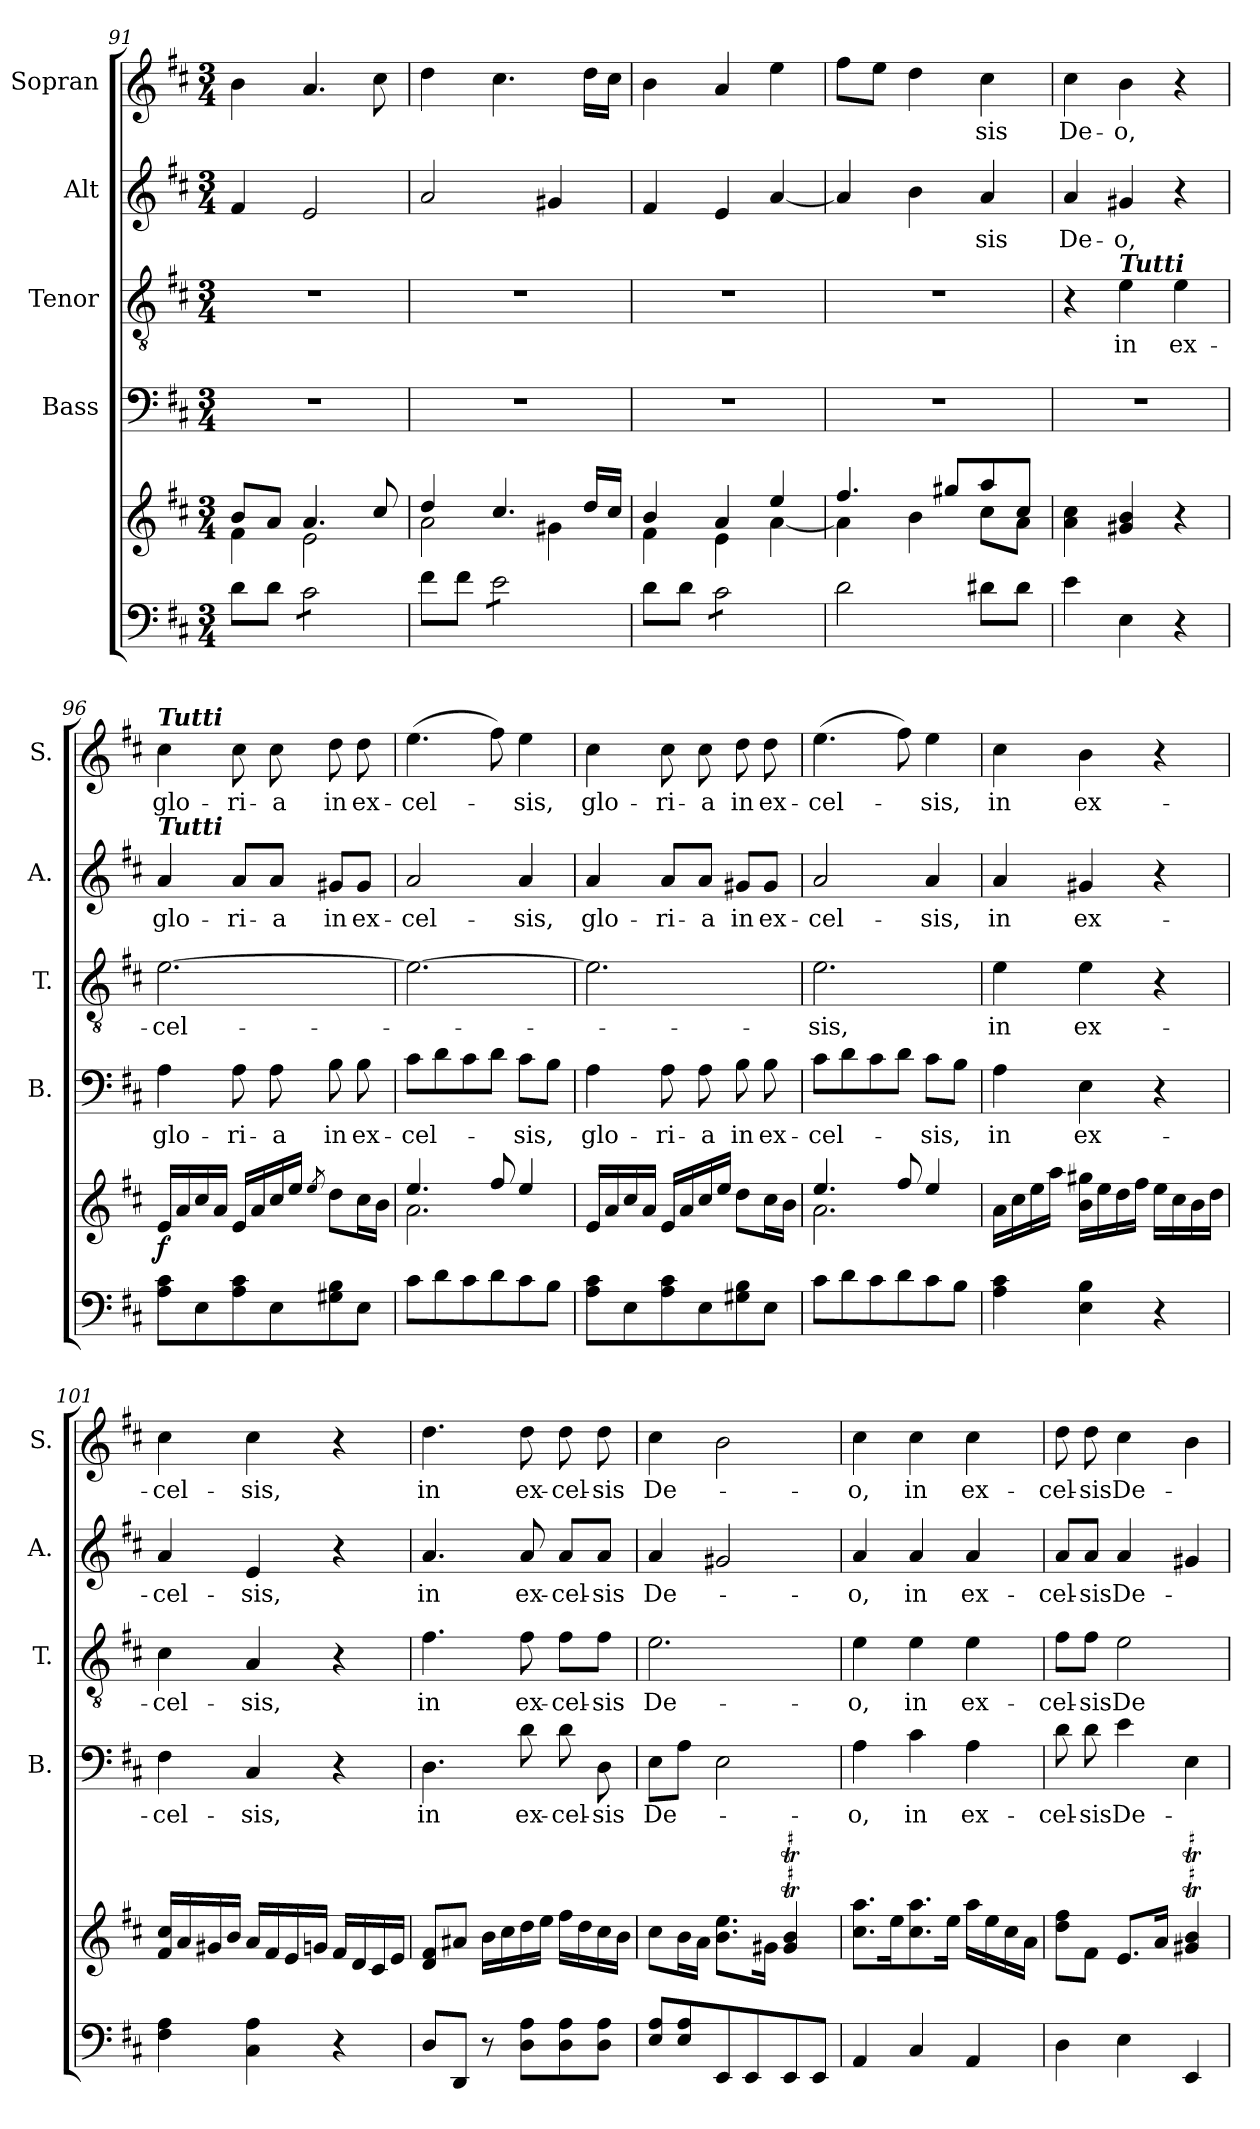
**kern	**kern	**dynam	**kern	**text	**kern	**text	**kern	**text	**kern	**text
*part5	*part5	*part5	*part4	*part4	*part3	*part3	*part2	*part2	*part1	*part1
*staff6	*staff5	*staff5/6	*staff4	*staff4	*staff3	*staff3	*staff2	*staff2	*staff1	*staff1
*	*	*	*I"Bass	*	*I"Tenor	*	*I"Alt	*	*I"Sopran	*
*	*	*	*I'B.	*	*I'T.	*	*I'A.	*	*I'S.	*
*clefF4	*clefG2	*	*clefF4	*	*clefGv2	*	*clefG2	*	*clefG2	*
*k[f#c#]	*k[f#c#]	*	*k[f#c#]	*	*k[f#c#]	*	*k[f#c#]	*	*k[f#c#]	*
*D:	*D:	*	*D:	*	*D:	*	*D:	*	*D:	*
*M3/4	*M3/4	*	*M3/4	*	*M3/4	*	*M3/4	*	*M3/4	*
=91	=91	=91	=91	=91	=91	=91	=91	=91	=91	=91
*	*^	*	*	*	*	*	*	*	*	*
8d\L	8b/L	4f#\	.	2.r	.	2.r	.	4f#/	.	4b\	.
8d\J	8a/J	.	.	.	.	.	.	.	.	.	.
*tremolo	*	*	*	*	*	*	*	*	*	*	*
8c#\L	4.a/	2e\	.	.	.	.	.	2e/	.	4.a/	.
8c#\	.	.	.	.	.	.	.	.	.	.	.
8c#\	.	.	.	.	.	.	.	.	.	.	.
8c#\J	8cc#/	.	.	.	.	.	.	.	.	8cc#\	.
*Xtremolo	*	*	*	*	*	*	*	*	*	*	*
=92	=92	=92	=92	=92	=92	=92	=92	=92	=92	=92	=92
8f#\L	4dd/	2a\	.	2.r	.	2.r	.	2a/	.	4dd\	.
8f#\J	.	.	.	.	.	.	.	.	.	.	.
*tremolo	*	*	*	*	*	*	*	*	*	*	*
8e\L	4.cc#/	.	.	.	.	.	.	.	.	4.cc#\	.
8e\	.	.	.	.	.	.	.	.	.	.	.
8e\	.	4g#X\	.	.	.	.	.	4g#X/	.	.	.
8e\J	16dd/LL	.	.	.	.	.	.	.	.	16dd\LL	.
*Xtremolo	*	*	*	*	*	*	*	*	*	*	*
.	16cc#/JJ	.	.	.	.	.	.	.	.	16cc#\JJ	.
!!LO:PB:g=z
=93	=93	=93	=93	=93	=93	=93	=93	=93	=93	=93	=93
8d\L	4b/	4f#\	.	2.r	.	2.r	.	4f#/	.	4b\	.
8d\J	.	.	.	.	.	.	.	.	.	.	.
*tremolo	*	*	*	*	*	*	*	*	*	*	*
8c#\L	4a/	4e\	.	.	.	.	.	4e/	.	4a/	.
8c#\	.	.	.	.	.	.	.	.	.	.	.
8c#\	4ee/	[<4a\	.	.	.	.	.	[4a/	.	4ee\	.
8c#\J	.	.	.	.	.	.	.	.	.	.	.
*Xtremolo	*	*	*	*	*	*	*	*	*	*	*
=94	=94	=94	=94	=94	=94	=94	=94	=94	=94	=94	=94
2d\	4.ff#/	4a\]	.	2.r	.	2.r	.	4a/]	.	8ff#\L	.
.	.	.	.	.	.	.	.	.	.	8ee\J	.
.	.	4b\	.	.	.	.	.	4b\	.	4dd\	.
.	8gg#X/L	.	.	.	.	.	.	.	.	.	.
!	!	!	!	!	!	!	!	!	!LO:LY:b	!	!LO:LY:b
8d#X\L	8aa/	8cc#\L	.	.	.	.	.	4a/	-sis	4cc#\	-sis
8d#\J	8cc#/J	8a\J	.	.	.	.	.	.	.	.	.
=95	=95	=95	=95	=95	=95	=95	=95	=95	=95	=95	=95
!	!	!	!	!	!	!	!	!	!LO:LY:b	!	!LO:LY:b
*	*v	*v	*	*	*	*	*	*	*	*	*
4e\	4a\ 4cc#\	.	2.r	.	4r	.	4a/	De-	4cc#\	De-
!	!	!	!	!	!LO:TX:a:Bi:t=Tutti	!	!	!	!	!
!	!	!	!	!	!	!LO:LY:b	!	!LO:LY:b	!	!LO:LY:b
4E\	4g#X/ 4b/	.	.	.	4e\	in	4g#X/	-o,	4b\	-o,
!	!	!	!	!	!	!LO:LY:b	!	!	!	!
4r	4r	.	.	.	4e\	ex-	4r	.	4r	.
=96	=96	=96	=96	=96	=96	=96	=96	=96	=96	=96
!	!	!	!	!	!	!	!	!	!LO:TX:a:Bi:t=Tutti	!
!	!	!	!	!	!	!	!LO:TX:a:Bi:t=Tutti	!	!	!
!	!	!LO:DY:b	!	!LO:LY:b	!	!LO:LY:b	!	!LO:LY:b	!	!LO:LY:b
8A\ 8c#\L	16e/LL	f	4A\	glo-	[2.e\	-cel-	4a/	glo-	4cc#\	glo-
.	16a/	.	.	.	.	.	.	.	.	.
8E\	16cc#/	.	.	.	.	.	.	.	.	.
.	16a/JJ	.	.	.	.	.	.	.	.	.
!	!	!	!	!LO:LY:b	!	!	!	!LO:LY:b	!	!LO:LY:b
8A\ 8c#\	16e/LL	.	8A\	-ri-	.	.	8a/L	-ri-	8cc#\	-ri-
.	16a/	.	.	.	.	.	.	.	.	.
!	!	!	!	!LO:LY:b	!	!	!	!LO:LY:b	!	!LO:LY:b
8E\	16cc#/	.	8A\	-a	.	.	8a/J	-a	8cc#\	-a
.	16ee/JJ	.	.	.	.	.	.	.	.	.
.	8qee/	.	.	.	.	.	.	.	.	.
!	!	!	!	!LO:LY:b	!	!	!	!LO:LY:b	!	!LO:LY:b
8G#X\ 8B\	8dd\L	.	8B\	in	.	.	8g#X/L	in	8dd\	in
!	!	!	!	!LO:LY:b	!	!	!	!LO:LY:b	!	!LO:LY:b
8E\J	16cc#\L	.	8B\	ex-	.	.	8g#/J	ex-	8dd\	ex-
.	16b\JJ	.	.	.	.	.	.	.	.	.
=97	=97	=97	=97	=97	=97	=97	=97	=97	=97	=97
*	*^	*	*	*	*	*	*	*	*	*
!	!	!	!	!	!LO:LY:b	!	!	!	!LO:LY:b	!	!LO:LY:b
8c#\L	4.ee/	2.a\	.	8c#\L	-cel-	2.e\_	.	2a/	-cel-	(>4.ee\	-cel-
8d\	.	.	.	8d\	.	.	.	.	.	.	.
8c#\	.	.	.	8c#\	.	.	.	.	.	.	.
8d\	8ff#/	.	.	8d\J	.	.	.	.	.	8ff#\)	.
!	!	!	!	!	!LO:LY:b	!	!	!	!LO:LY:b	!	!LO:LY:b
8c#\	4ee/	.	.	8c#\L	-sis,	.	.	4a/	-sis,	4ee\	-sis,
8B\J	.	.	.	8B\J	.	.	.	.	.	.	.
*	*v	*v	*	*	*	*	*	*	*	*	*
!!LO:LB:g=z
=98	=98	=98	=98	=98	=98	=98	=98	=98	=98	=98
!	!	!	!	!LO:LY:b	!	!	!	!LO:LY:b	!	!LO:LY:b
8A\ 8c#\L	16e/LL	.	4A\	glo-	2.e\]	.	4a/	glo-	4cc#\	glo-
.	16a/	.	.	.	.	.	.	.	.	.
8E\	16cc#/	.	.	.	.	.	.	.	.	.
.	16a/JJ	.	.	.	.	.	.	.	.	.
!	!	!	!	!LO:LY:b	!	!	!	!LO:LY:b	!	!LO:LY:b
8A\ 8c#\	16e/LL	.	8A\	-ri-	.	.	8a/L	-ri-	8cc#\	-ri-
.	16a/	.	.	.	.	.	.	.	.	.
!	!	!	!	!LO:LY:b	!	!	!	!LO:LY:b	!	!LO:LY:b
8E\	16cc#/	.	8A\	-a	.	.	8a/J	-a	8cc#\	-a
.	16ee/JJ	.	.	.	.	.	.	.	.	.
!	!	!	!	!LO:LY:b	!	!	!	!LO:LY:b	!	!LO:LY:b
8G#X\ 8B\	8dd\L	.	8B\	in	.	.	8g#X/L	in	8dd\	in
!	!	!	!	!LO:LY:b	!	!	!	!LO:LY:b	!	!LO:LY:b
8E\J	16cc#\L	.	8B\	ex-	.	.	8g#/J	ex-	8dd\	ex-
.	16b\JJ	.	.	.	.	.	.	.	.	.
=99	=99	=99	=99	=99	=99	=99	=99	=99	=99	=99
*	*^	*	*	*	*	*	*	*	*	*
!	!	!	!	!	!LO:LY:b	!	!LO:LY:b	!	!LO:LY:b	!	!LO:LY:b
8c#\L	4.ee/	2.a\	.	8c#\L	-cel-	2.e\	-sis,	2a/	-cel-	(>4.ee\	-cel-
8d\	.	.	.	8d\	.	.	.	.	.	.	.
8c#\	.	.	.	8c#\	.	.	.	.	.	.	.
8d\	8ff#/	.	.	8d\J	.	.	.	.	.	8ff#\)	.
!	!	!	!	!	!LO:LY:b	!	!	!	!LO:LY:b	!	!LO:LY:b
8c#\	4ee/	.	.	8c#\L	-sis,	.	.	4a/	-sis,	4ee\	-sis,
8B\J	.	.	.	8B\J	.	.	.	.	.	.	.
*	*v	*v	*	*	*	*	*	*	*	*	*
=100	=100	=100	=100	=100	=100	=100	=100	=100	=100	=100
!	!	!	!	!LO:LY:b	!	!LO:LY:b	!	!LO:LY:b	!	!LO:LY:b
4A\ 4c#\	16a\LL	.	4A\	in	4e\	in	4a/	in	4cc#\	in
.	16cc#\	.	.	.	.	.	.	.	.	.
.	16ee\	.	.	.	.	.	.	.	.	.
.	16aa\JJ	.	.	.	.	.	.	.	.	.
!	!	!	!	!LO:LY:b	!	!LO:LY:b	!	!LO:LY:b	!	!LO:LY:b
4E\ 4B\	16b\ 16gg#X\LL	.	4E\	ex-	4e\	ex-	4g#X/	ex-	4b\	ex-
.	16ee\	.	.	.	.	.	.	.	.	.
.	16dd\	.	.	.	.	.	.	.	.	.
.	16ff#\JJ	.	.	.	.	.	.	.	.	.
4r	16ee\LL	.	4r	.	4r	.	4r	.	4r	.
.	16cc#\	.	.	.	.	.	.	.	.	.
.	16b\	.	.	.	.	.	.	.	.	.
.	16dd\JJ	.	.	.	.	.	.	.	.	.
=101	=101	=101	=101	=101	=101	=101	=101	=101	=101	=101
!	!	!	!	!LO:LY:b	!	!LO:LY:b	!	!LO:LY:b	!	!LO:LY:b
4F#\ 4A\	16f#/ 16cc#/LL	.	4F#\	-cel-	4c#\	-cel-	4a/	-cel-	4cc#\	-cel-
.	16a/	.	.	.	.	.	.	.	.	.
.	16g#X/	.	.	.	.	.	.	.	.	.
.	16b/JJ	.	.	.	.	.	.	.	.	.
!	!	!	!	!LO:LY:b	!	!LO:LY:b	!	!LO:LY:b	!	!LO:LY:b
4C#\ 4A\	16a/LL	.	4C#/	-sis,	4A/	-sis,	4e/	-sis,	4cc#\	-sis,
.	16f#/	.	.	.	.	.	.	.	.	.
.	16e/	.	.	.	.	.	.	.	.	.
.	16gn/JJ	.	.	.	.	.	.	.	.	.
4r	16f#/LL	.	4r	.	4r	.	4r	.	4r	.
.	16d/	.	.	.	.	.	.	.	.	.
.	16c#/	.	.	.	.	.	.	.	.	.
.	16e/JJ	.	.	.	.	.	.	.	.	.
!!LO:PB:g=z
=102	=102	=102	=102	=102	=102	=102	=102	=102	=102	=102
!	!	!	!	!LO:LY:b	!	!LO:LY:b	!	!LO:LY:b	!	!LO:LY:b
8D/L	8d/ 8f#/L	.	4.D\	in	4.f#\	in	4.a/	in	4.dd\	in
8DD/J	8a#X/J	.	.	.	.	.	.	.	.	.
8r	16b\LL	.	.	.	.	.	.	.	.	.
.	16cc#\	.	.	.	.	.	.	.	.	.
!	!	!	!	!LO:LY:b	!	!LO:LY:b	!	!LO:LY:b	!	!LO:LY:b
8D\ 8A\L	16dd\	.	8d\	ex-	8f#\	ex-	8a/	ex-	8dd\	ex-
.	16ee\JJ	.	.	.	.	.	.	.	.	.
!	!	!	!	!LO:LY:b	!	!LO:LY:b	!	!LO:LY:b	!	!LO:LY:b
8D\ 8A\	16ff#\LL	.	8d\	-cel-	8f#\L	-cel-	8a/L	-cel-	8dd\	-cel-
.	16dd\	.	.	.	.	.	.	.	.	.
!	!	!	!	!LO:LY:b	!	!LO:LY:b	!	!LO:LY:b	!	!LO:LY:b
8D\ 8A\J	16cc#\	.	8D\	-sis	8f#\J	-sis	8a/J	-sis	8dd\	-sis
.	16b\JJ	.	.	.	.	.	.	.	.	.
=103	=103	=103	=103	=103	=103	=103	=103	=103	=103	=103
!	!	!	!	!LO:LY:b	!	!LO:LY:b	!	!LO:LY:b	!	!LO:LY:b
8E/ 8A/L	8cc#\L	.	8E\L	De-	2.e\	De-	4a/	De-	4cc#\	De-
8E/ 8A/	16b\L	.	8A\J	.	.	.	.	.	.	.
.	16a\JJ	.	.	.	.	.	.	.	.	.
8EE/	8.b\ 8.ee\L	.	2E\	.	.	.	2g#X/	.	2b\	.
8EE/	.	.	.	.	.	.	.	.	.	.
.	16g#X\Jk	.	.	.	.	.	.	.	.	.
8EE/	4g#/T 4b/T	.	.	.	.	.	.	.	.	.
8EE/J	.	.	.	.	.	.	.	.	.	.
=104	=104	=104	=104	=104	=104	=104	=104	=104	=104	=104
!	!	!	!	!LO:LY:b	!	!LO:LY:b	!	!LO:LY:b	!	!LO:LY:b
4AA/	8.cc#\ 8.aa\L	.	4A\	-o,	4e\	-o,	4a/	-o,	4cc#\	-o,
.	16ee\k	.	.	.	.	.	.	.	.	.
!	!	!	!	!LO:LY:b	!	!LO:LY:b	!	!LO:LY:b	!	!LO:LY:b
4C#/	8.cc#\ 8.aa\	.	4c#\	in	4e\	in	4a/	in	4cc#\	in
.	16ee\Jk	.	.	.	.	.	.	.	.	.
!	!	!	!	!LO:LY:b	!	!LO:LY:b	!	!LO:LY:b	!	!LO:LY:b
4AA/	16aa\LL	.	4A\	ex-	4e\	ex-	4a/	ex-	4cc#\	ex-
.	16ee\	.	.	.	.	.	.	.	.	.
.	16cc#\	.	.	.	.	.	.	.	.	.
.	16a\JJ	.	.	.	.	.	.	.	.	.
=105	=105	=105	=105	=105	=105	=105	=105	=105	=105	=105
!	!	!	!	!LO:LY:b	!	!LO:LY:b	!	!LO:LY:b	!	!LO:LY:b
4D\	8dd\ 8ff#\L	.	8d\	-cel-	8f#\L	-cel-	8a/L	-cel-	8dd\	-cel-
!	!	!	!	!LO:LY:b	!	!LO:LY:b	!	!LO:LY:b	!	!LO:LY:b
.	8f#\J	.	8d\	-sis	8f#\J	-sis	8a/J	-sis	8dd\	-sis
!	!	!	!	!LO:LY:b	!	!LO:LY:b	!	!LO:LY:b	!	!LO:LY:b
4E\	8.e/L	.	4e\	De-	2e\	De-	4a/	De-	4cc#\	De-
.	16a/Jk	.	.	.	.	.	.	.	.	.
4EE/	4g#X/T 4b/T	.	4E\	.	.	.	4g#X/	.	4b\	.
=	=	=	=	=	=	=	=	=	=	=
*-	*-	*-	*-	*-	*-	*-	*-	*-	*-	*-
